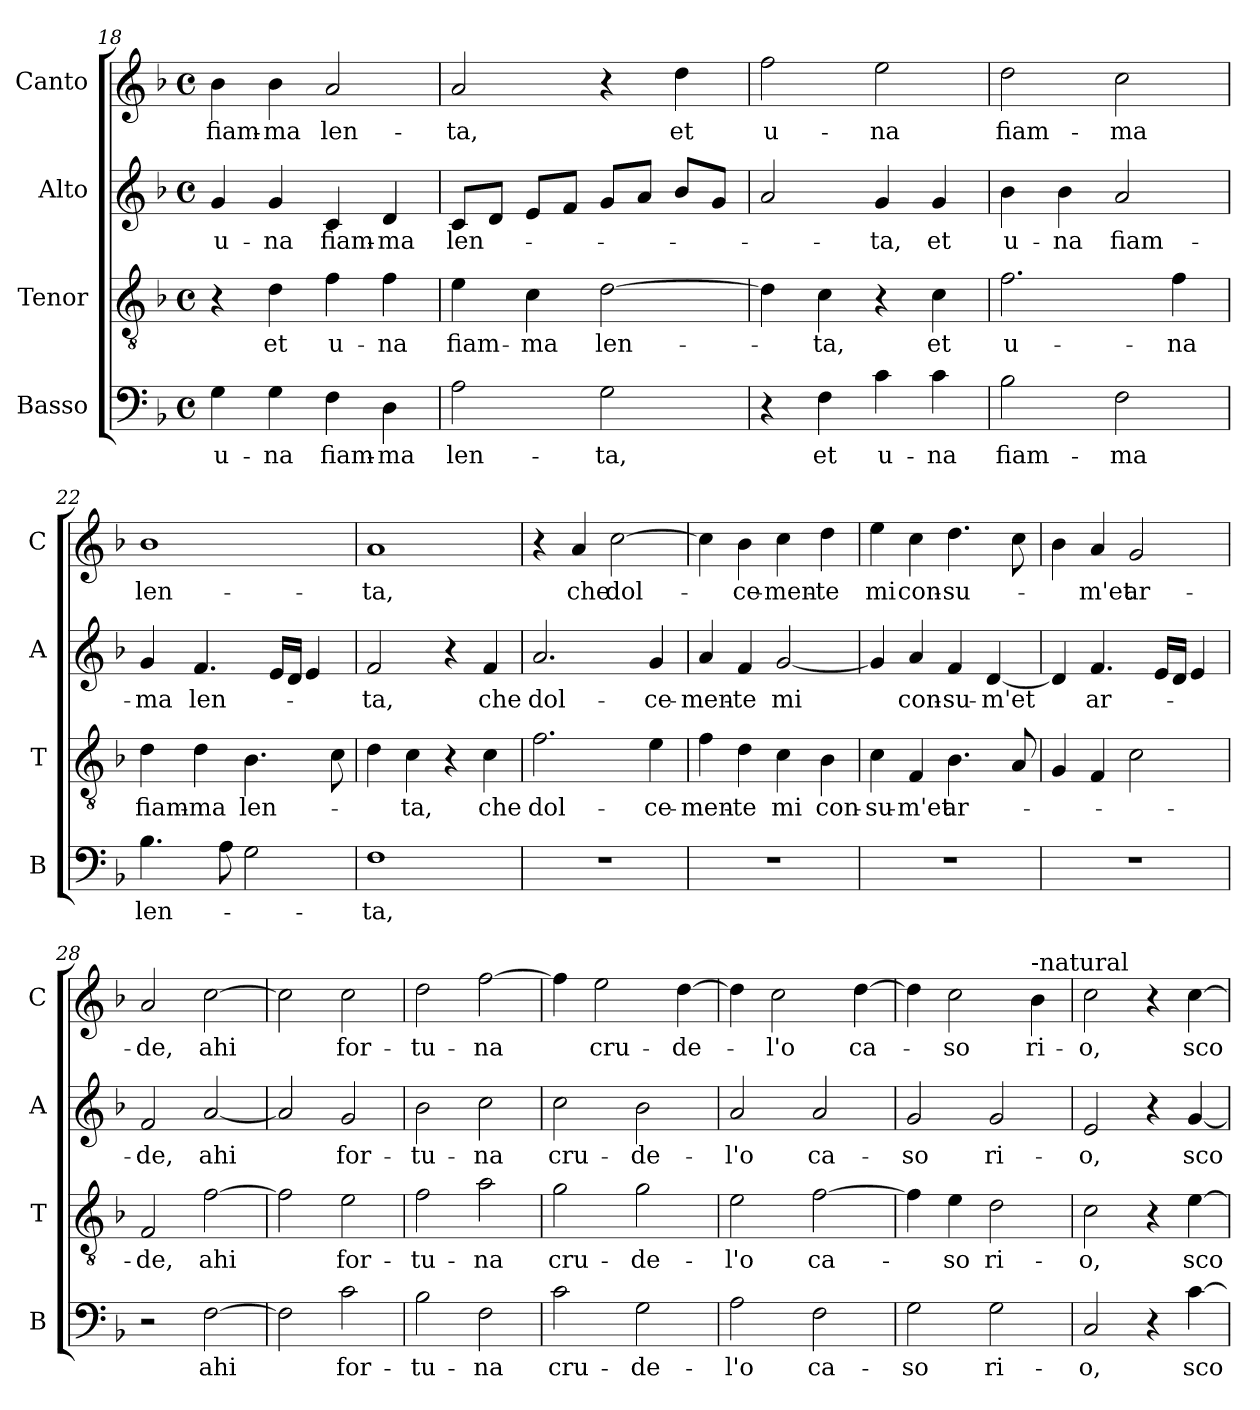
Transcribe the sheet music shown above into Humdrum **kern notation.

**kern	**text	**kern	**text	**kern	**text	**kern	**text
*part4	*part4	*part3	*part3	*part2	*part2	*part1	*part1
*staff4	*staff4	*staff3	*staff3	*staff2	*staff2	*staff1	*staff1
*I"Basso	*	*I"Tenor	*	*I"Alto	*	*I"Canto	*
*I'B	*	*I'T	*	*I'A	*	*I'C	*
*clefF4	*	*clefGv2	*	*clefG2	*	*clefG2	*
*k[b-]	*	*k[b-]	*	*k[b-]	*	*k[b-]	*
*F:	*	*F:	*	*F:	*	*F:	*
*M4/4	*	*M4/4	*	*M4/4	*	*M4/4	*
*met(c)	*	*met(c)	*	*met(c)	*	*met(c)	*
=18	=18	=18	=18	=18	=18	=18	=18
!	!LO:LY:b	!	!	!	!LO:LY:b	!	!LO:LY:b
4G\	u-	4r	.	4g/	u-	4b-\	fiam-
!	!LO:LY:b	!	!LO:LY:b	!	!LO:LY:b	!	!LO:LY:b
4G\	-na	4d\	et	4g/	-na	4b-\	-ma
!	!LO:LY:b	!	!LO:LY:b	!	!LO:LY:b	!	!LO:LY:b
4F\	fiam-	4f\	u-	4c/	fiam-	2a/	len-
!	!LO:LY:b	!	!LO:LY:b	!	!LO:LY:b	!	!
4D\	-ma	4f\	-na	4d/	-ma	.	.
!!LO:PB:g=z
=19	=19	=19	=19	=19	=19	=19	=19
!	!LO:LY:b	!	!LO:LY:b	!	!LO:LY:b	!	!LO:LY:b
2A\	len-	4e\	fiam-	8c/L	len-	2a/	-ta,
.	.	.	.	8d/J	.	.	.
!	!	!	!LO:LY:b	!	!	!	!
.	.	4c\	-ma	8e/L	.	.	.
.	.	.	.	8f/J	.	.	.
!	!LO:LY:b	!	!LO:LY:b	!	!	!	!
2G\	-ta,	[2d\	len-	8g/L	.	4r	.
.	.	.	.	8a/J	.	.	.
!	!	!	!	!	!	!	!LO:LY:b
.	.	.	.	8b-/L	.	4dd\	et
.	.	.	.	8g/J	.	.	.
=20	=20	=20	=20	=20	=20	=20	=20
!	!	!	!	!	!	!	!LO:LY:b
4r	.	4d\]	.	2a/	.	2ff\	u-
!	!LO:LY:b	!	!LO:LY:b	!	!	!	!
4F\	et	4c\	-ta,	.	.	.	.
!	!LO:LY:b	!	!	!	!LO:LY:b	!	!LO:LY:b
4c\	u-	4r	.	4g/	-ta,	2ee\	-na
!	!LO:LY:b	!	!LO:LY:b	!	!LO:LY:b	!	!
4c\	-na	4c\	et	4g/	et	.	.
=21	=21	=21	=21	=21	=21	=21	=21
!	!LO:LY:b	!	!LO:LY:b	!	!LO:LY:b	!	!LO:LY:b
2B-\	fiam-	2.f\	u-	4b-\	u-	2dd\	fiam-
!	!	!	!	!	!LO:LY:b	!	!
.	.	.	.	4b-\	-na	.	.
!	!LO:LY:b	!	!	!	!LO:LY:b	!	!LO:LY:b
2F\	-ma	.	.	2a/	fiam-	2cc\	-ma
!	!	!	!LO:LY:b	!	!	!	!
.	.	4f\	-na	.	.	.	.
=22	=22	=22	=22	=22	=22	=22	=22
!	!LO:LY:b	!	!LO:LY:b	!	!LO:LY:b	!	!LO:LY:b
4.B-\	len-	4d\	fiam-	4g/	-ma	1b-	len-
!	!	!	!LO:LY:b	!	!LO:LY:b	!	!
.	.	4d\	-ma	4.f/	len-	.	.
8A\	.	.	.	.	.	.	.
!	!	!	!LO:LY:b	!	!	!	!
2G\	.	4.B-\	len-	.	.	.	.
.	.	.	.	16e/LL	.	.	.
.	.	.	.	16d/JJ	.	.	.
.	.	.	.	4e/	.	.	.
.	.	8c\	.	.	.	.	.
=23	=23	=23	=23	=23	=23	=23	=23
!	!LO:LY:b	!	!	!	!LO:LY:b	!	!LO:LY:b
1F	-ta,	4d\	.	2f/	-ta,	1a	-ta,
!	!	!	!LO:LY:b	!	!	!	!
.	.	4c\	-ta,	.	.	.	.
.	.	4r	.	4r	.	.	.
!	!	!	!LO:LY:b	!	!LO:LY:b	!	!
.	.	4c\	che	4f/	che	.	.
=24	=24	=24	=24	=24	=24	=24	=24
!	!	!	!LO:LY:b	!	!LO:LY:b	!	!
1r	.	2.f\	dol-	2.a/	dol-	4r	.
!	!	!	!	!	!	!	!LO:LY:b
.	.	.	.	.	.	4a/	che
!	!	!	!	!	!	!	!LO:LY:b
.	.	.	.	.	.	[2cc\	dol-
!	!	!	!LO:LY:b	!	!LO:LY:b	!	!
.	.	4e\	-ce-	4g/	-ce-	.	.
!!LO:LB:g=z
=25	=25	=25	=25	=25	=25	=25	=25
!	!	!	!LO:LY:b	!	!LO:LY:b	!	!
1r	.	4f\	-men-	4a/	-men-	4cc\]	.
!	!	!	!LO:LY:b	!	!LO:LY:b	!	!LO:LY:b
.	.	4d\	-te	4f/	-te	4b-\	-ce-
!	!	!	!LO:LY:b	!	!LO:LY:b	!	!LO:LY:b
.	.	4c\	mi	[2g/	mi	4cc\	-men-
!	!	!	!LO:LY:b	!	!	!	!LO:LY:b
.	.	4B-\	con-	.	.	4dd\	-te
=26	=26	=26	=26	=26	=26	=26	=26
!	!	!	!LO:LY:b	!	!	!	!LO:LY:b
1r	.	4c\	-su-	4g/]	.	4ee\	mi
!	!	!	!LO:LY:b	!	!LO:LY:b	!	!LO:LY:b
.	.	4F/	-m'et	4a/	con-	4cc\	con-
!	!	!	!LO:LY:b	!	!LO:LY:b	!	!LO:LY:b
.	.	4.B-\	ar-	4f/	-su-	4.dd\	-su-
!	!	!	!	!	!LO:LY:b	!	!
.	.	.	.	[4d/	-m'et	.	.
.	.	8A/	.	.	.	8cc\	.
=27	=27	=27	=27	=27	=27	=27	=27
1r	.	4G/	.	4d/]	.	4b-\	.
!	!	!	!	!	!LO:LY:b	!	!LO:LY:b
.	.	4F/	.	4.f/	ar-	4a/	-m'et
!	!	!	!	!	!	!	!LO:LY:b
.	.	2c\	.	.	.	2g/	ar-
.	.	.	.	16e/LL	.	.	.
.	.	.	.	16d/JJ	.	.	.
.	.	.	.	4e/	.	.	.
=28	=28	=28	=28	=28	=28	=28	=28
!	!	!	!LO:LY:b	!	!LO:LY:b	!	!LO:LY:b
2r	.	2F/	-de,	2f/	-de,	2a/	-de,
!	!LO:LY:b	!	!LO:LY:b	!	!LO:LY:b	!	!LO:LY:b
[2F\	ahi	[2f\	ahi	[2a/	ahi	[2cc\	ahi
=29	=29	=29	=29	=29	=29	=29	=29
2F\]	.	2f\]	.	2a/]	.	2cc\]	.
!	!LO:LY:b	!	!LO:LY:b	!	!LO:LY:b	!	!LO:LY:b
2c\	for-	2e\	for-	2g/	for-	2cc\	for-
=30	=30	=30	=30	=30	=30	=30	=30
!	!LO:LY:b	!	!LO:LY:b	!	!LO:LY:b	!	!LO:LY:b
2B-\	-tu-	2f\	-tu-	2b-\	-tu-	2dd\	-tu-
!	!LO:LY:b	!	!LO:LY:b	!	!LO:LY:b	!	!LO:LY:b
2F\	-na	2a\	-na	2cc\	-na	[2ff\	-na
!!LO:LB:g=z
=31	=31	=31	=31	=31	=31	=31	=31
!	!LO:LY:b	!	!LO:LY:b	!	!LO:LY:b	!	!
2c\	cru-	2g\	cru-	2cc\	cru-	4ff\]	.
!	!	!	!	!	!	!	!LO:LY:b
.	.	.	.	.	.	2ee\	cru-
!	!LO:LY:b	!	!LO:LY:b	!	!LO:LY:b	!	!
2G\	-de-	2g\	-de-	2b-\	-de-	.	.
!	!	!	!	!	!	!	!LO:LY:b
.	.	.	.	.	.	[4dd\	-de-
=32	=32	=32	=32	=32	=32	=32	=32
!	!LO:LY:b	!	!LO:LY:b	!	!LO:LY:b	!	!
2A\	-l'o	2e\	-l'o	2a/	-l'o	4dd\]	.
!	!	!	!	!	!	!	!LO:LY:b
.	.	.	.	.	.	2cc\	-l'o
!	!LO:LY:b	!	!LO:LY:b	!	!LO:LY:b	!	!
2F\	ca-	[2f\	ca-	2a/	ca-	.	.
!	!	!	!	!	!	!	!LO:LY:b
.	.	.	.	.	.	[4dd\	ca-
=33	=33	=33	=33	=33	=33	=33	=33
!	!LO:LY:b	!	!	!	!LO:LY:b	!	!
2G\	-so	4f\]	.	2g/	-so	4dd\]	.
!	!	!	!LO:LY:b	!	!	!	!LO:LY:b
.	.	4e\	-so	.	.	2cc\	-so
!	!LO:LY:b	!	!LO:LY:b	!	!LO:LY:b	!	!
2G\	ri-	2d\	ri-	2g/	ri-	.	.
!	!	!	!	!	!	!LO:TX:a:t=-natural	!
!	!	!	!	!	!	!	!LO:LY:b
.	.	.	.	.	.	4b-\	ri-
=34	=34	=34	=34	=34	=34	=34	=34
!	!LO:LY:b	!	!LO:LY:b	!	!LO:LY:b	!	!LO:LY:b
2C/	-o,	2c\	-o,	2e/	-o,	2cc\	-o,
4r	.	4r	.	4r	.	4r	.
!	!LO:LY:b	!	!LO:LY:b	!	!LO:LY:b	!	!LO:LY:b
[4c\	sco-	[4e\	sco-	[4g/	sco-	[4cc\	sco-
=	=	=	=	=	=	=	=
*-	*-	*-	*-	*-	*-	*-	*-
